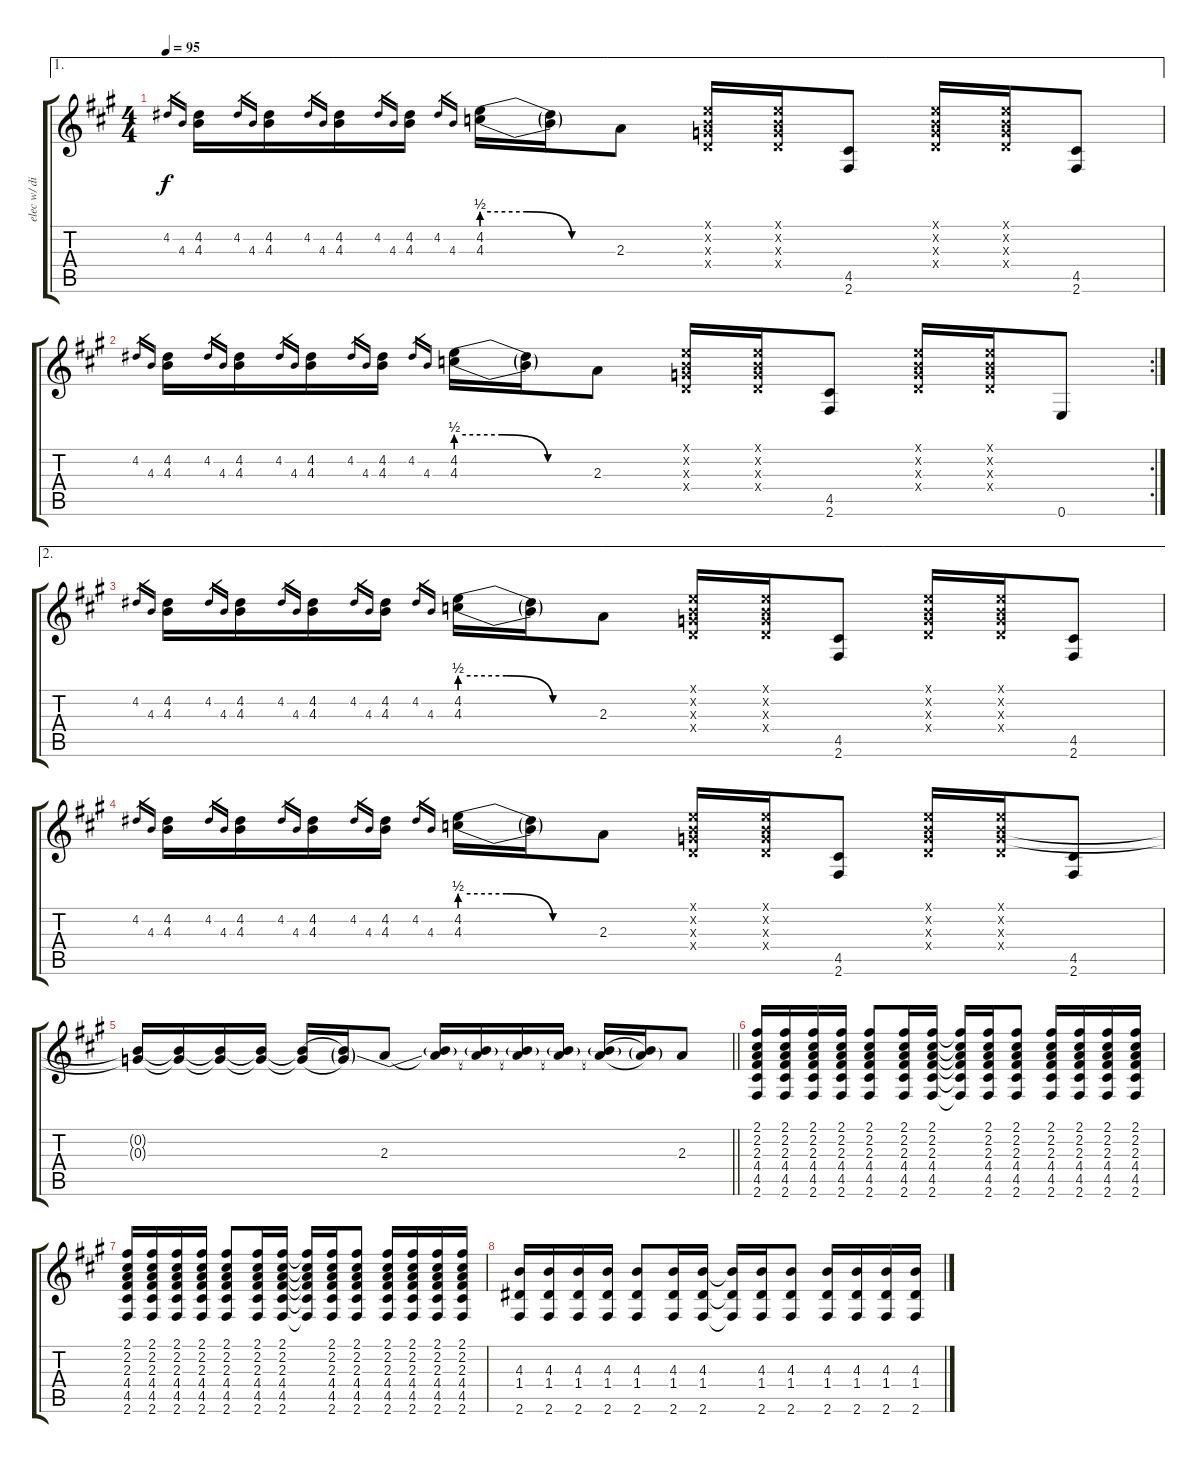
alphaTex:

\track ("elec w/ distortion" "elec w/ di") {instrument distortionguitar}
\staff {score tabs}
\tuning (E4 B3 G3 D3 A2 E2) {hide}
\ae 1
\ts (4 4)
\tempo 95
\clef g2
\ks a
4.2.16{gr dy f} 4.3.16{gr} (4.2 4.3).16 4.2.16{gr} 4.3.16{gr} (4.2 4.3).16 4.2.16{gr} 4.3.16{gr} (4.2 4.3).16 4.2.16{gr} 4.3.16{gr} (4.2 4.3).16 4.2.16{gr} 4.3.16{gr} (4.2{be (custom 0 2 20 2 40 0 60 0)} 4.3{be (custom 0 2 20 2 40 0 60 0)}).16 (4.2{t} 4.3{t}).16 2.3.8 (0.1{x} 0.2{x} 0.3{x} 0.4{x}).16 (0.1{x} 0.2{x} 0.3{x} 0.4{x}).16 (4.5 2.6).8 (0.1{x} 0.2{x} 0.3{x} 0.4{x}).16 (0.1{x} 0.2{x} 0.3{x} 0.4{x}).16 (4.5 2.6).8 |
\rc 2
4.2.16{gr} 4.3.16{gr} (4.2 4.3).16 4.2.16{gr} 4.3.16{gr} (4.2 4.3).16 4.2.16{gr} 4.3.16{gr} (4.2 4.3).16 4.2.16{gr} 4.3.16{gr} (4.2 4.3).16 4.2.16{gr} 4.3.16{gr} (4.2{be (custom 0 2 20 2 40 0 60 0)} 4.3{be (custom 0 2 20 2 40 0 60 0)}).16 (4.2{t} 4.3{t}).16 2.3.8 (0.1{x} 0.2{x} 0.3{x} 0.4{x}).16 (0.1{x} 0.2{x} 0.3{x} 0.4{x}).16 (4.5 2.6).8 (0.1{x} 0.2{x} 0.3{x} 0.4{x}).16 (0.1{x} 0.2{x} 0.3{x} 0.4{x}).16 0.6.8 |
\ae 2
4.2.16{gr} 4.3.16{gr} (4.2 4.3).16 4.2.16{gr} 4.3.16{gr} (4.2 4.3).16 4.2.16{gr} 4.3.16{gr} (4.2 4.3).16 4.2.16{gr} 4.3.16{gr} (4.2 4.3).16 4.2.16{gr} 4.3.16{gr} (4.2{be (custom 0 2 20 2 40 0 60 0)} 4.3{be (custom 0 2 20 2 40 0 60 0)}).16 (4.2{t} 4.3{t}).16 2.3.8 (0.1{x} 0.2{x} 0.3{x} 0.4{x}).16 (0.1{x} 0.2{x} 0.3{x} 0.4{x}).16 (4.5 2.6).8 (0.1{x} 0.2{x} 0.3{x} 0.4{x}).16 (0.1{x} 0.2{x} 0.3{x} 0.4{x}).16 (4.5 2.6).8 |
4.2.16{gr} 4.3.16{gr} (4.2 4.3).16 4.2.16{gr} 4.3.16{gr} (4.2 4.3).16 4.2.16{gr} 4.3.16{gr} (4.2 4.3).16 4.2.16{gr} 4.3.16{gr} (4.2 4.3).16 4.2.16{gr} 4.3.16{gr} (4.2{be (custom 0 2 20 2 40 0 60 0)} 4.3{be (custom 0 2 20 2 40 0 60 0)}).16 (4.2{t} 4.3{t}).16 2.3.8 (0.1{x} 0.2{x} 0.3{x} 0.4{x}).16 (0.1{x} 0.2{x} 0.3{x} 0.4{x}).16 (4.5 2.6).8 (0.1{x} 0.2{x} 0.3{x} 0.4{x}).16 (0.1{x} 0.2{x} 0.3{x} 0.4{x}).16 (4.5 2.6).8 |
\barLineRight lightlight
(0.2{t} 0.3{t}).16 (0.2{t} 0.3{t}).16 (0.2{t} 0.3{t}).16 (0.2{t} 0.3{t}).16 (0.2{be (hold 40 0 60 0) t} 0.3{be (hold 40 0 60 0) t}).16 (0.2{t} 0.3{t}).16 2.3.8 (0.2{t} 2.3{t}).16 (0.2{t} 2.3{t}).16 (0.2{t} 2.3{t}).16 (0.2{t} 2.3{t}).16 (0.2{be (hold 40 0 60 0) t} 2.3{be (hold 40 0 60 0) t}).16 (0.2{t} 2.3{t}).16 2.3.8 |
(2.1 2.2 2.3 4.4 4.5 2.6).16 (2.1 2.2 2.3 4.4 4.5 2.6).16 (2.1 2.2 2.3 4.4 4.5 2.6).16 (2.1 2.2 2.3 4.4 4.5 2.6).16 (2.1 2.2 2.3 4.4 4.5 2.6).8 (2.1 2.2 2.3 4.4 4.5 2.6).16 (2.1 2.2 2.3 4.4 4.5 2.6).16 (2.1{t} 2.2{t} 2.3{t} 4.4{t} 4.5{t} 2.6{t}).16 (2.1 2.2 2.3 4.4 4.5 2.6).16 (2.1 2.2 2.3 4.4 4.5 2.6).8 (2.1 2.2 2.3 4.4 4.5 2.6).16 (2.1 2.2 2.3 4.4 4.5 2.6).16 (2.1 2.2 2.3 4.4 4.5 2.6).16 (2.1 2.2 2.3 4.4 4.5 2.6).16 |
(2.1 2.2 2.3 4.4 4.5 2.6).16 (2.1 2.2 2.3 4.4 4.5 2.6).16 (2.1 2.2 2.3 4.4 4.5 2.6).16 (2.1 2.2 2.3 4.4 4.5 2.6).16 (2.1 2.2 2.3 4.4 4.5 2.6).8 (2.1 2.2 2.3 4.4 4.5 2.6).16 (2.1 2.2 2.3 4.4 4.5 2.6).16 (2.1{t} 2.2{t} 2.3{t} 4.4{t} 4.5{t} 2.6{t}).16 (2.1 2.2 2.3 4.4 4.5 2.6).16 (2.1 2.2 2.3 4.4 4.5 2.6).8 (2.1 2.2 2.3 4.4 4.5 2.6).16 (2.1 2.2 2.3 4.4 4.5 2.6).16 (2.1 2.2 2.3 4.4 4.5 2.6).16 (2.1 2.2 2.3 4.4 4.5 2.6).16 |
(4.3 1.4 2.6).16 (4.3 1.4 2.6).16 (4.3 1.4 2.6).16 (4.3 1.4 2.6).16 (4.3 1.4 2.6).8 (4.3 1.4 2.6).16 (4.3 1.4 2.6).16 (4.3{t} 1.4{t} 2.6{t}).16 (4.3 1.4 2.6).16 (4.3 1.4 2.6).8 (4.3 1.4 2.6).16 (4.3 1.4 2.6).16 (4.3 1.4 2.6).16 (4.3 1.4 2.6).16
